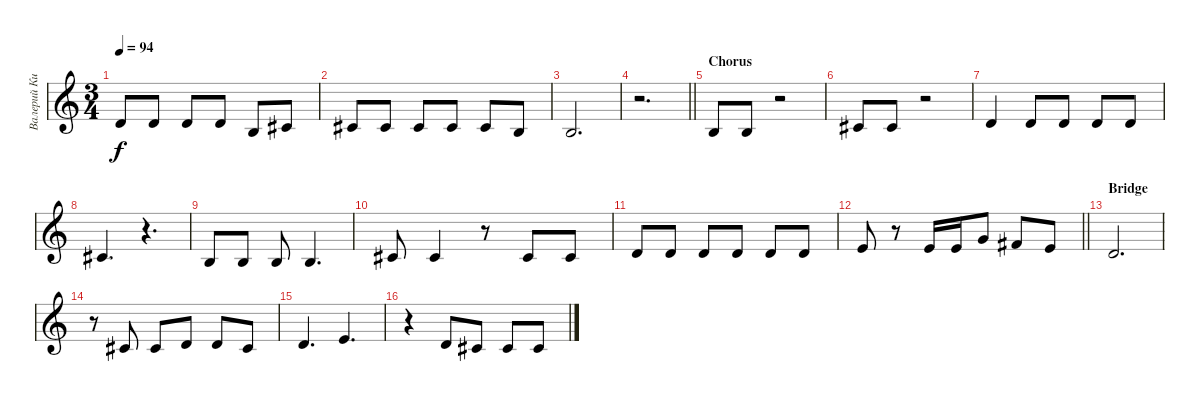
\track ("Валерий Кипелов" "Валерий Ки") {instrument sopranosax}
\staff {score}
\tuning (E4 B3 G3 D3 A2 E2 B1) {hide}
\ts (3 4)
\tempo 94
\clef g2
\ks c
3.2.8{dy f} 3.2.8 3.2.8 3.2.8 0.2.8 2.2.8 |
2.2.8 2.2.8 2.2.8 2.2.8 2.2.8 0.2.8 |
0.2.2{d} |
\barLineRight lightlight
r.2{d} |
\section ("" "Chorus")
0.2.8 0.2.8 r.2 |
2.2.8 2.2.8 r.2 |
3.2.4 3.2.8 3.2.8 3.2.8 3.2.8 |
2.2.4{d} r.4{d} |
0.2.8 0.2.8 0.2.8 0.2.4{d} |
2.2.8 2.2.4 r.8 2.2.8 2.2.8 |
3.2.8 3.2.8 3.2.8 3.2.8 3.2.8 3.2.8 |
\barLineRight lightlight
0.1.8 r.8 0.1.16 0.1.16 3.1.8 2.1.8 0.1.8 |
\section ("" "Bridge")
3.2.2{d} |
r.8 2.2.8 2.2.8 3.2.8 3.2.8 2.2.8 |
3.2.4{d} 0.1.4{d} |
r.4 3.2.8 2.2.8 2.2.8 2.2.8
